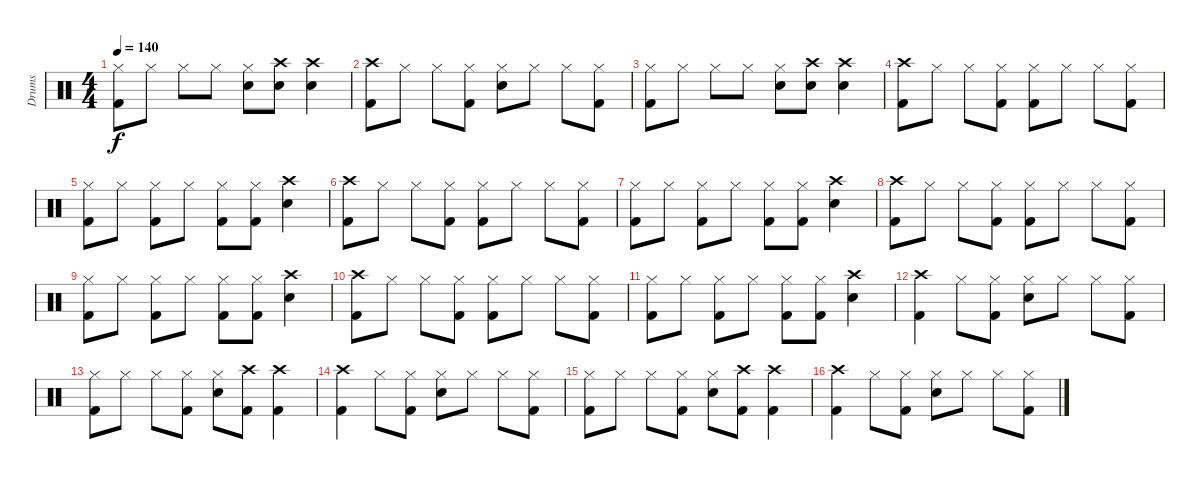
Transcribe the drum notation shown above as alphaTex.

\track ("Drums" "Drums") {instrument percussion}
\staff {score}
\articulation defaults
\ts (4 4)
\tempo 140
\clef neutral
\ks c
("Hi-Hat (closed)" "Kick (hit) 2").8{dy f} "Hi-Hat (closed)".8 "Hi-Hat (closed)".8 "Hi-Hat (closed)".8 ("Hi-Hat (closed)" "Electric Snare (hit)").8 ("Crash high (hit)" "Electric Snare (hit)").8 ("Crash high (hit)" "Electric Snare (hit)").4 |
("Crash high (hit)" "Kick (hit) 2").8 "Hi-Hat (closed)".8 "Hi-Hat (closed)".8 ("Hi-Hat (closed)" "Kick (hit) 2").8 ("Hi-Hat (closed)" "Electric Snare (hit)").8 "Hi-Hat (closed)".8 "Hi-Hat (closed)".8 ("Hi-Hat (closed)" "Kick (hit) 2").8 |
("Hi-Hat (closed)" "Kick (hit) 2").8 "Hi-Hat (closed)".8 "Hi-Hat (closed)".8 "Hi-Hat (closed)".8 ("Hi-Hat (closed)" "Electric Snare (hit)").8 ("Crash high (hit)" "Electric Snare (hit)").8 ("Crash high (hit)" "Electric Snare (hit)").4 |
("Crash high (hit)" "Kick (hit) 2").8 "Hi-Hat (closed)".8 "Hi-Hat (closed)".8 ("Hi-Hat (closed)" "Kick (hit) 2").8 ("Hi-Hat (closed)" "Kick (hit) 2").8 "Hi-Hat (closed)".8 "Hi-Hat (closed)".8 ("Hi-Hat (closed)" "Kick (hit) 2").8 |
("Hi-Hat (closed)" "Kick (hit) 2").8 "Hi-Hat (closed)".8 ("Hi-Hat (closed)" "Kick (hit) 2").8 "Hi-Hat (closed)".8 ("Hi-Hat (closed)" "Kick (hit) 2").8 ("Hi-Hat (closed)" "Kick (hit) 2").8 ("Crash high (hit)" "Electric Snare (hit)").4 |
("Crash high (hit)" "Kick (hit) 2").8 "Hi-Hat (closed)".8 "Hi-Hat (closed)".8 ("Hi-Hat (closed)" "Kick (hit) 2").8 ("Hi-Hat (closed)" "Kick (hit) 2").8 "Hi-Hat (closed)".8 "Hi-Hat (closed)".8 ("Hi-Hat (closed)" "Kick (hit) 2").8 |
("Hi-Hat (closed)" "Kick (hit) 2").8 "Hi-Hat (closed)".8 ("Hi-Hat (closed)" "Kick (hit) 2").8 "Hi-Hat (closed)".8 ("Hi-Hat (closed)" "Kick (hit) 2").8 ("Hi-Hat (closed)" "Kick (hit) 2").8 ("Crash high (hit)" "Electric Snare (hit)").4 |
("Crash high (hit)" "Kick (hit) 2").8 "Hi-Hat (closed)".8 "Hi-Hat (closed)".8 ("Hi-Hat (closed)" "Kick (hit) 2").8 ("Hi-Hat (closed)" "Kick (hit) 2").8 "Hi-Hat (closed)".8 "Hi-Hat (closed)".8 ("Hi-Hat (closed)" "Kick (hit) 2").8 |
("Hi-Hat (closed)" "Kick (hit) 2").8 "Hi-Hat (closed)".8 ("Hi-Hat (closed)" "Kick (hit) 2").8 "Hi-Hat (closed)".8 ("Hi-Hat (closed)" "Kick (hit) 2").8 ("Hi-Hat (closed)" "Kick (hit) 2").8 ("Crash high (hit)" "Electric Snare (hit)").4 |
("Crash high (hit)" "Kick (hit) 2").8 "Hi-Hat (closed)".8 "Hi-Hat (closed)".8 ("Hi-Hat (closed)" "Kick (hit) 2").8 ("Hi-Hat (closed)" "Kick (hit) 2").8 "Hi-Hat (closed)".8 "Hi-Hat (closed)".8 ("Hi-Hat (closed)" "Kick (hit) 2").8 |
("Hi-Hat (closed)" "Kick (hit) 2").8 "Hi-Hat (closed)".8 ("Hi-Hat (closed)" "Kick (hit) 2").8 "Hi-Hat (closed)".8 ("Hi-Hat (closed)" "Kick (hit) 2").8 ("Hi-Hat (closed)" "Kick (hit) 2").8 ("Crash high (hit)" "Electric Snare (hit)").4 |
("Crash high (hit)" "Kick (hit) 2").4 "Hi-Hat (closed)".8 ("Hi-Hat (closed)" "Kick (hit) 2").8 ("Hi-Hat (closed)" "Electric Snare (hit)").8 "Hi-Hat (closed)".8 "Hi-Hat (closed)".8 ("Hi-Hat (closed)" "Kick (hit) 2").8 |
("Hi-Hat (closed)" "Kick (hit) 2").8 "Hi-Hat (closed)".8 "Hi-Hat (closed)".8 ("Hi-Hat (closed)" "Kick (hit) 2").8 ("Hi-Hat (closed)" "Electric Snare (hit)").8 ("Crash high (hit)" "Kick (hit) 2").8 ("Crash high (hit)" "Kick (hit) 2").4 |
("Crash high (hit)" "Kick (hit) 2").4 "Hi-Hat (closed)".8 ("Hi-Hat (closed)" "Kick (hit) 2").8 ("Hi-Hat (closed)" "Electric Snare (hit)").8 "Hi-Hat (closed)".8 "Hi-Hat (closed)".8 ("Hi-Hat (closed)" "Kick (hit) 2").8 |
("Hi-Hat (closed)" "Kick (hit) 2").8 "Hi-Hat (closed)".8 "Hi-Hat (closed)".8 ("Hi-Hat (closed)" "Kick (hit) 2").8 ("Hi-Hat (closed)" "Electric Snare (hit)").8 ("Crash high (hit)" "Kick (hit) 2").8 ("Crash high (hit)" "Kick (hit) 2").4 |
("Crash high (hit)" "Kick (hit) 2").4 "Hi-Hat (closed)".8 ("Hi-Hat (closed)" "Kick (hit) 2").8 ("Hi-Hat (closed)" "Electric Snare (hit)").8 "Hi-Hat (closed)".8 "Hi-Hat (closed)".8 ("Hi-Hat (closed)" "Kick (hit) 2").8
